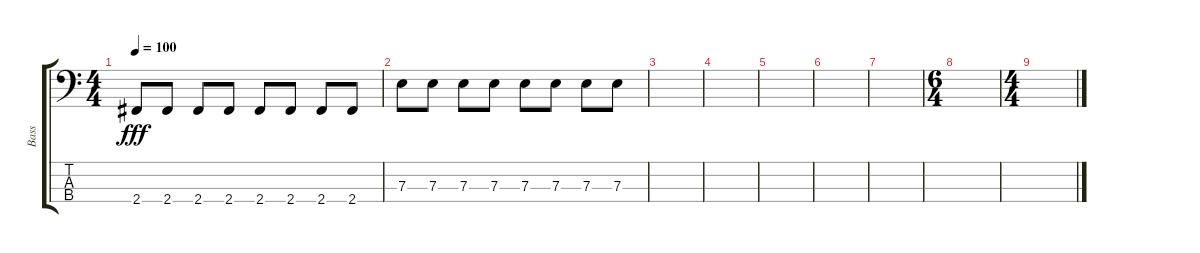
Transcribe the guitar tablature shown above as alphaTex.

\track ("Bass" "Bass") {instrument electricbassfinger}
\staff {score tabs}
\tuning (G2 D2 A1 E1) {hide}
\ts (4 4)
\tempo 100
\clef f4
\ks c
2.4.8{dy fff} 2.4.8 2.4.8 2.4.8 2.4.8 2.4.8 2.4.8 2.4.8 |
7.3.8 7.3.8 7.3.8 7.3.8 7.3.8 7.3.8 7.3.8 7.3.8 |
|
|
|
|
|
\ts (6 4)
|
\ts (4 4)
